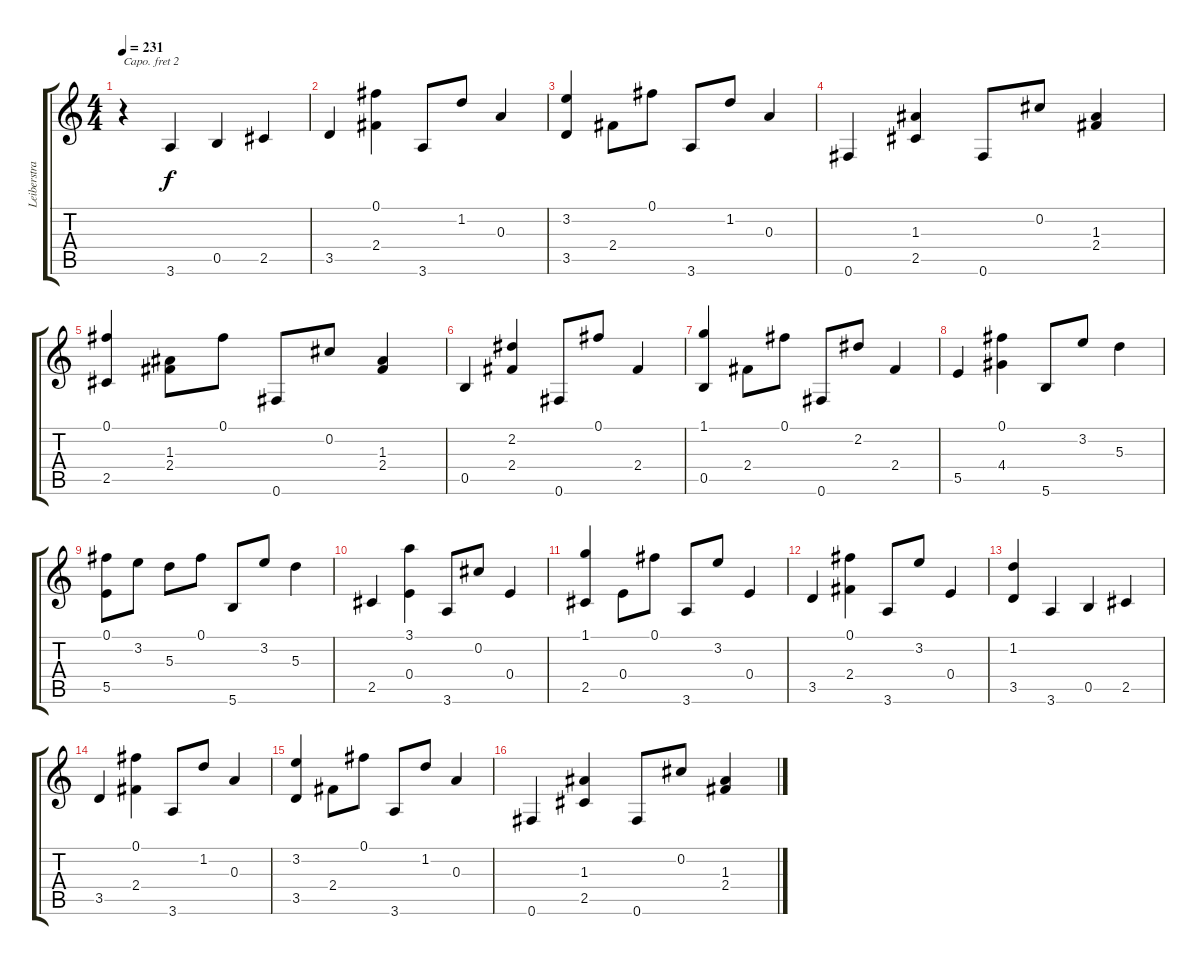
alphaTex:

\track ("Leiberstraum" "Leiberstra") {instrument acousticguitarnylon}
\staff {score tabs}
\capo 2
\tuning (E4 B3 G3 D3 A2 E2) {hide}
\ts (4 4)
\tempo 231
\clef g2
\ks c
r.4{dy f instrument acousticguitarnylon} 3.6.4 0.5.4 2.5.4 |
3.5.4 (0.1 2.4).4 3.6.8 1.2.8 0.3.4 |
(3.2 3.5).4 2.4.8 0.1.8 3.6.8 1.2.8 0.3.4 |
0.6.4 (1.3 2.5).4 0.6.8 0.2.8 (1.3 2.4).4 |
(0.1 2.5).4 (1.3 2.4).8 0.1.8 0.6.8 0.2.8 (1.3 2.4).4 |
0.5.4 (2.2 2.4).4 0.6.8 0.1.8 2.4.4 |
(1.1 0.5).4 2.4.8 0.1.8 0.6.8 2.2.8 2.4.4 |
5.5.4 (0.1 4.4).4 5.6.8 3.2.8 5.3.4 |
(0.1 5.5).8 3.2.8 5.3.8 0.1.8 5.6.8 3.2.8 5.3.4 |
2.5.4 (3.1 0.4).4 3.6.8 0.2.8 0.4.4 |
(1.1 2.5).4 0.4.8 0.1.8 3.6.8 3.2.8 0.4.4 |
3.5.4 (0.1 2.4).4 3.6.8 3.2.8 0.4.4 |
(1.2 3.5).4 3.6.4 0.5.4 2.5.4 |
3.5.4 (0.1 2.4).4 3.6.8 1.2.8 0.3.4 |
(3.2 3.5).4 2.4.8 0.1.8 3.6.8 1.2.8 0.3.4 |
0.6.4 (1.3 2.5).4 0.6.8 0.2.8 (1.3 2.4).4
